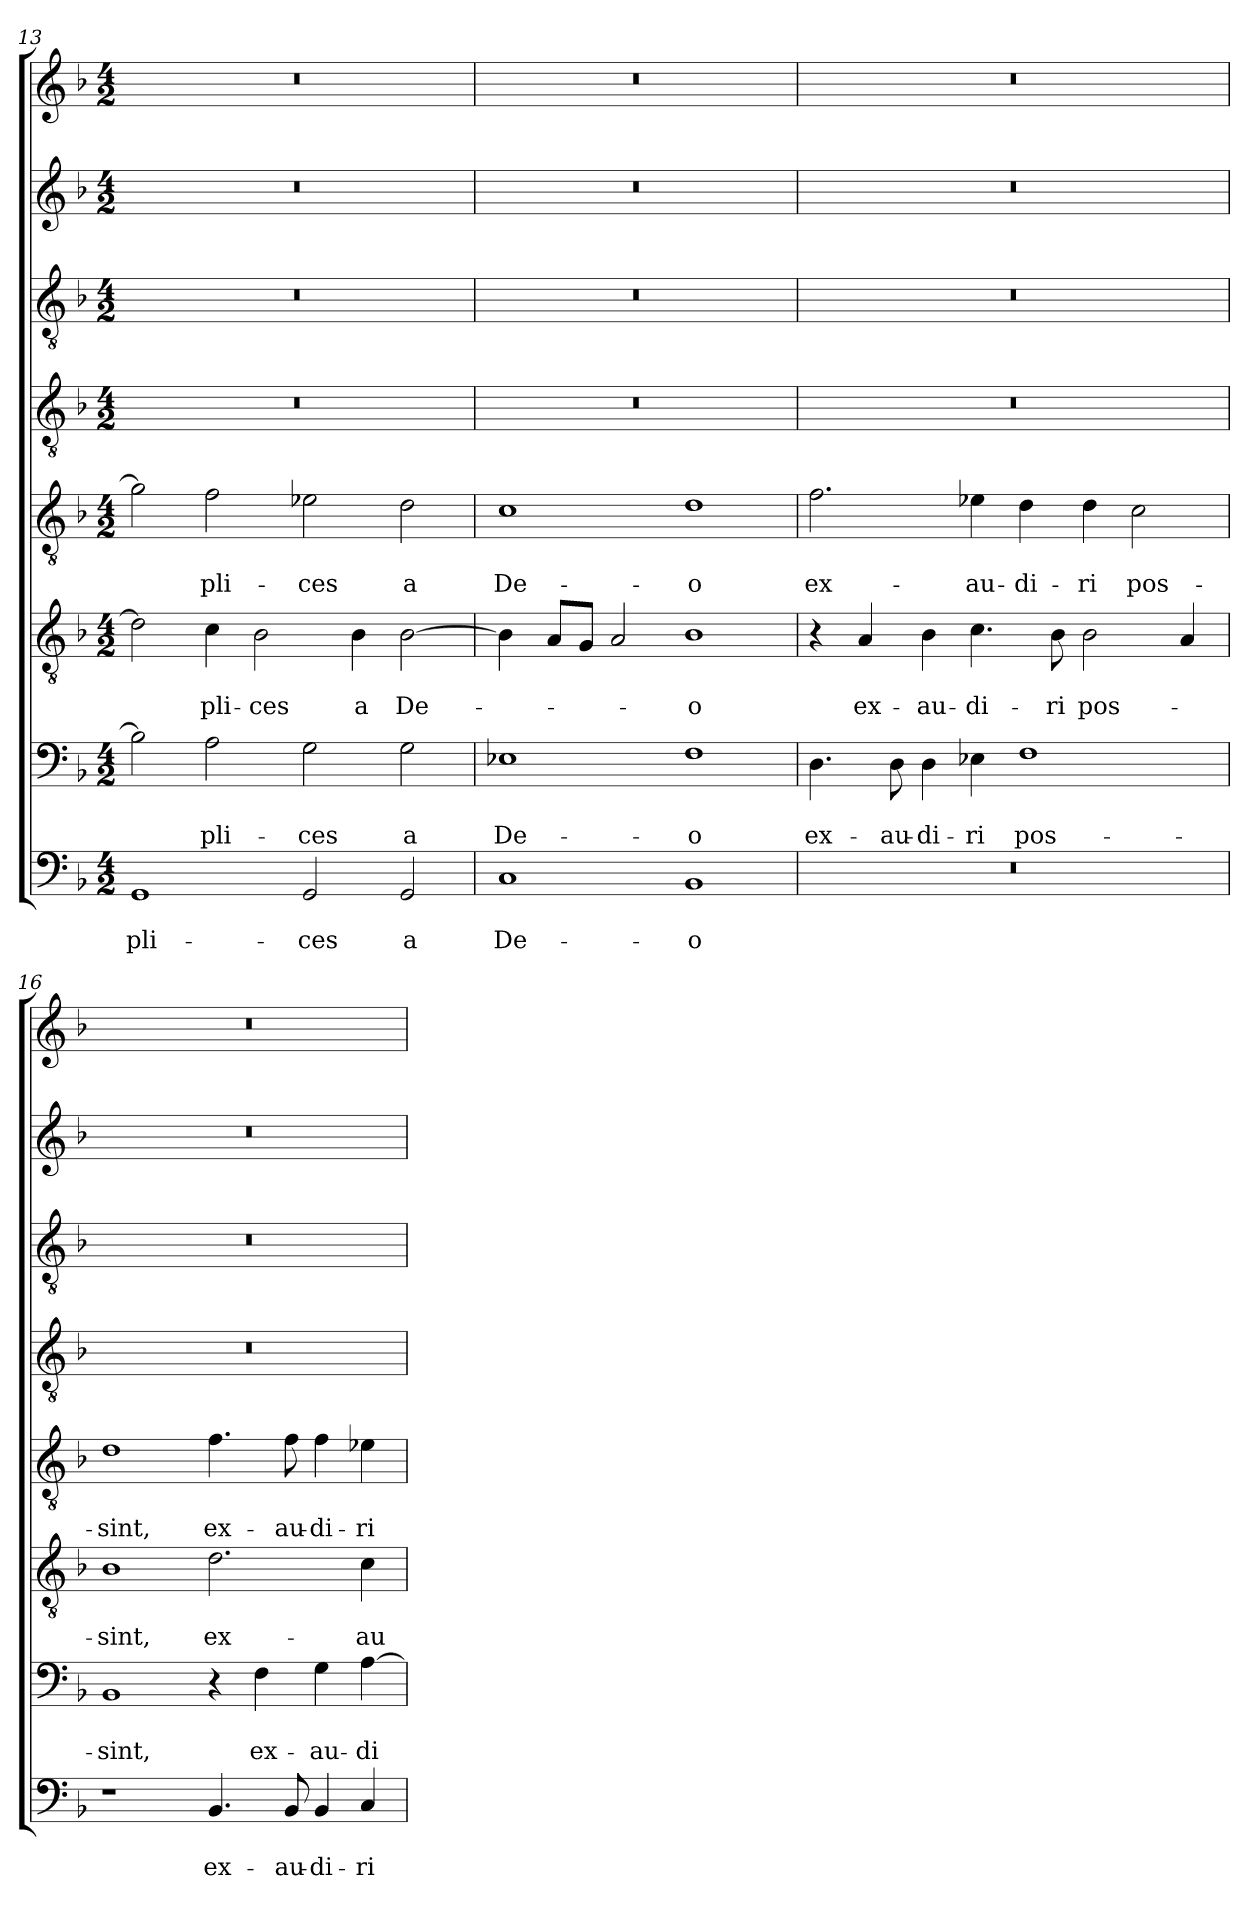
**kern	**text	**text	**kern	**text	**text	**kern	**text	**text	**kern	**text	**text	**kern	**kern	**kern	**kern
*part8	*part8	*part8	*part7	*part7	*part7	*part6	*part6	*part6	*part5	*part5	*part5	*part4	*part3	*part2	*part1
*staff8	*staff8	*staff8	*staff7	*staff7	*staff7	*staff6	*staff6	*staff6	*staff5	*staff5	*staff5	*staff4	*staff3	*staff2	*staff1
!!LO:PB:g=z
*clefF4	*	*	*clefF4	*	*	*clefGv2	*	*	*clefGv2	*	*	*clefGv2	*clefGv2	*clefG2	*clefG2
*k[b-]	*	*	*k[b-]	*	*	*k[b-]	*	*	*k[b-]	*	*	*k[b-]	*k[b-]	*k[b-]	*k[b-]
*F:	*	*	*F:	*	*	*F:	*	*	*F:	*	*	*F:	*F:	*F:	*F:
*M4/2	*	*	*M4/2	*	*	*M4/2	*	*	*M4/2	*	*	*M4/2	*M4/2	*M4/2	*M4/2
=13	=13	=13	=13	=13	=13	=13	=13	=13	=13	=13	=13	=13	=13	=13	=13
!	!	!LO:LY:b	!	!	!	!	!	!	!	!	!	!	!	!	!
1GG	.	-pli-	2B-\]	.	.	2d\]	.	.	2g\]	.	.	0r	0r	0r	0r
!	!	!	!	!	!LO:LY:b	!	!	!LO:LY:b	!	!	!LO:LY:b	!	!	!	!
.	.	.	2A\	.	-pli-	4c\	.	-pli-	2f\	.	-pli-	.	.	.	.
!	!	!	!	!	!	!	!	!LO:LY:b	!	!	!	!	!	!	!
.	.	.	.	.	.	2B-\	.	-ces	.	.	.	.	.	.	.
!	!	!LO:LY:b	!	!	!LO:LY:b	!	!	!	!	!	!LO:LY:b	!	!	!	!
2GG/	.	-ces	2G\	.	-ces	.	.	.	2e-X\	.	-ces	.	.	.	.
!	!	!	!	!	!	!	!	!LO:LY:b	!	!	!	!	!	!	!
.	.	.	.	.	.	4B-\	.	a	.	.	.	.	.	.	.
!	!	!LO:LY:b	!	!	!LO:LY:b	!	!	!LO:LY:b	!	!	!LO:LY:b	!	!	!	!
2GG/	.	a	2G\	.	a	[2B-\	.	De-	2d\	.	a	.	.	.	.
=14	=14	=14	=14	=14	=14	=14	=14	=14	=14	=14	=14	=14	=14	=14	=14
!	!	!LO:LY:b	!	!	!LO:LY:b	!	!	!	!	!	!LO:LY:b	!	!	!	!
1C	.	De-	1E-X	.	De-	4B-\]	.	.	1c	.	De-	0r	0r	0r	0r
.	.	.	.	.	.	8A/L	.	.	.	.	.	.	.	.	.
.	.	.	.	.	.	8G/J	.	.	.	.	.	.	.	.	.
.	.	.	.	.	.	2A/	.	.	.	.	.	.	.	.	.
!	!	!LO:LY:b	!	!	!LO:LY:b	!	!	!LO:LY:b	!	!	!LO:LY:b	!	!	!	!
1BB-	.	-o	1F	.	-o	1B-	.	-o	1d	.	-o	.	.	.	.
=15	=15	=15	=15	=15	=15	=15	=15	=15	=15	=15	=15	=15	=15	=15	=15
!	!	!	!	!	!LO:LY:b	!	!	!	!	!	!LO:LY:b	!	!	!	!
0r	.	.	4.D\	.	ex-	4r	.	.	2.f\	.	ex-	0r	0r	0r	0r
!	!	!	!	!	!	!	!	!LO:LY:b	!	!	!	!	!	!	!
.	.	.	.	.	.	4A/	.	ex-	.	.	.	.	.	.	.
!	!	!	!	!	!LO:LY:b	!	!	!	!	!	!	!	!	!	!
.	.	.	8D\	.	-au-	.	.	.	.	.	.	.	.	.	.
!	!	!	!	!	!LO:LY:b	!	!	!LO:LY:b	!	!	!	!	!	!	!
.	.	.	4D\	.	-di-	4B-\	.	-au-	.	.	.	.	.	.	.
!	!	!	!	!	!LO:LY:b	!	!	!LO:LY:b	!	!	!LO:LY:b	!	!	!	!
.	.	.	4E-X\	.	-ri	4.c\	.	-di-	4e-X\	.	-au-	.	.	.	.
!	!	!	!	!	!LO:LY:b	!	!	!	!	!	!LO:LY:b	!	!	!	!
.	.	.	1F	.	pos-	.	.	.	4d\	.	-di-	.	.	.	.
!	!	!	!	!	!	!	!	!LO:LY:b	!	!	!	!	!	!	!
.	.	.	.	.	.	8B-\	.	-ri	.	.	.	.	.	.	.
!	!	!	!	!	!	!	!	!LO:LY:b	!	!	!LO:LY:b	!	!	!	!
.	.	.	.	.	.	2B-\	.	pos-	4d\	.	-ri	.	.	.	.
!	!	!	!	!	!	!	!	!	!	!	!LO:LY:b	!	!	!	!
.	.	.	.	.	.	.	.	.	2c\	.	pos-	.	.	.	.
.	.	.	.	.	.	4A/	.	.	.	.	.	.	.	.	.
=16	=16	=16	=16	=16	=16	=16	=16	=16	=16	=16	=16	=16	=16	=16	=16
!	!	!	!	!	!LO:LY:b	!	!	!LO:LY:b	!	!	!LO:LY:b	!	!	!	!
1r	.	.	1BB-	.	-sint,	1B-	.	-sint,	1d	.	-sint,	0r	0r	0r	0r
!	!	!LO:LY:b	!	!	!	!	!	!LO:LY:b	!	!	!LO:LY:b	!	!	!	!
4.BB-/	.	ex-	4r	.	.	2.d\	.	ex-	4.f\	.	ex-	.	.	.	.
!	!	!	!	!	!LO:LY:b	!	!	!	!	!	!	!	!	!	!
.	.	.	4F\	.	ex-	.	.	.	.	.	.	.	.	.	.
!	!	!LO:LY:b	!	!	!	!	!	!	!	!	!LO:LY:b	!	!	!	!
8BB-/	.	-au-	.	.	.	.	.	.	8f\	.	-au-	.	.	.	.
!	!	!LO:LY:b	!	!	!LO:LY:b	!	!	!	!	!	!LO:LY:b	!	!	!	!
4BB-/	.	-di-	4G\	.	-au-	.	.	.	4f\	.	-di-	.	.	.	.
!	!	!LO:LY:b	!	!	!LO:LY:b	!	!	!LO:LY:b	!	!	!LO:LY:b	!	!	!	!
4C/	.	-ri	[4A\	.	-di-	4c\	.	-au-	4e-X\	.	-ri	.	.	.	.
=	=	=	=	=	=	=	=	=	=	=	=	=	=	=	=
*-	*-	*-	*-	*-	*-	*-	*-	*-	*-	*-	*-	*-	*-	*-	*-
